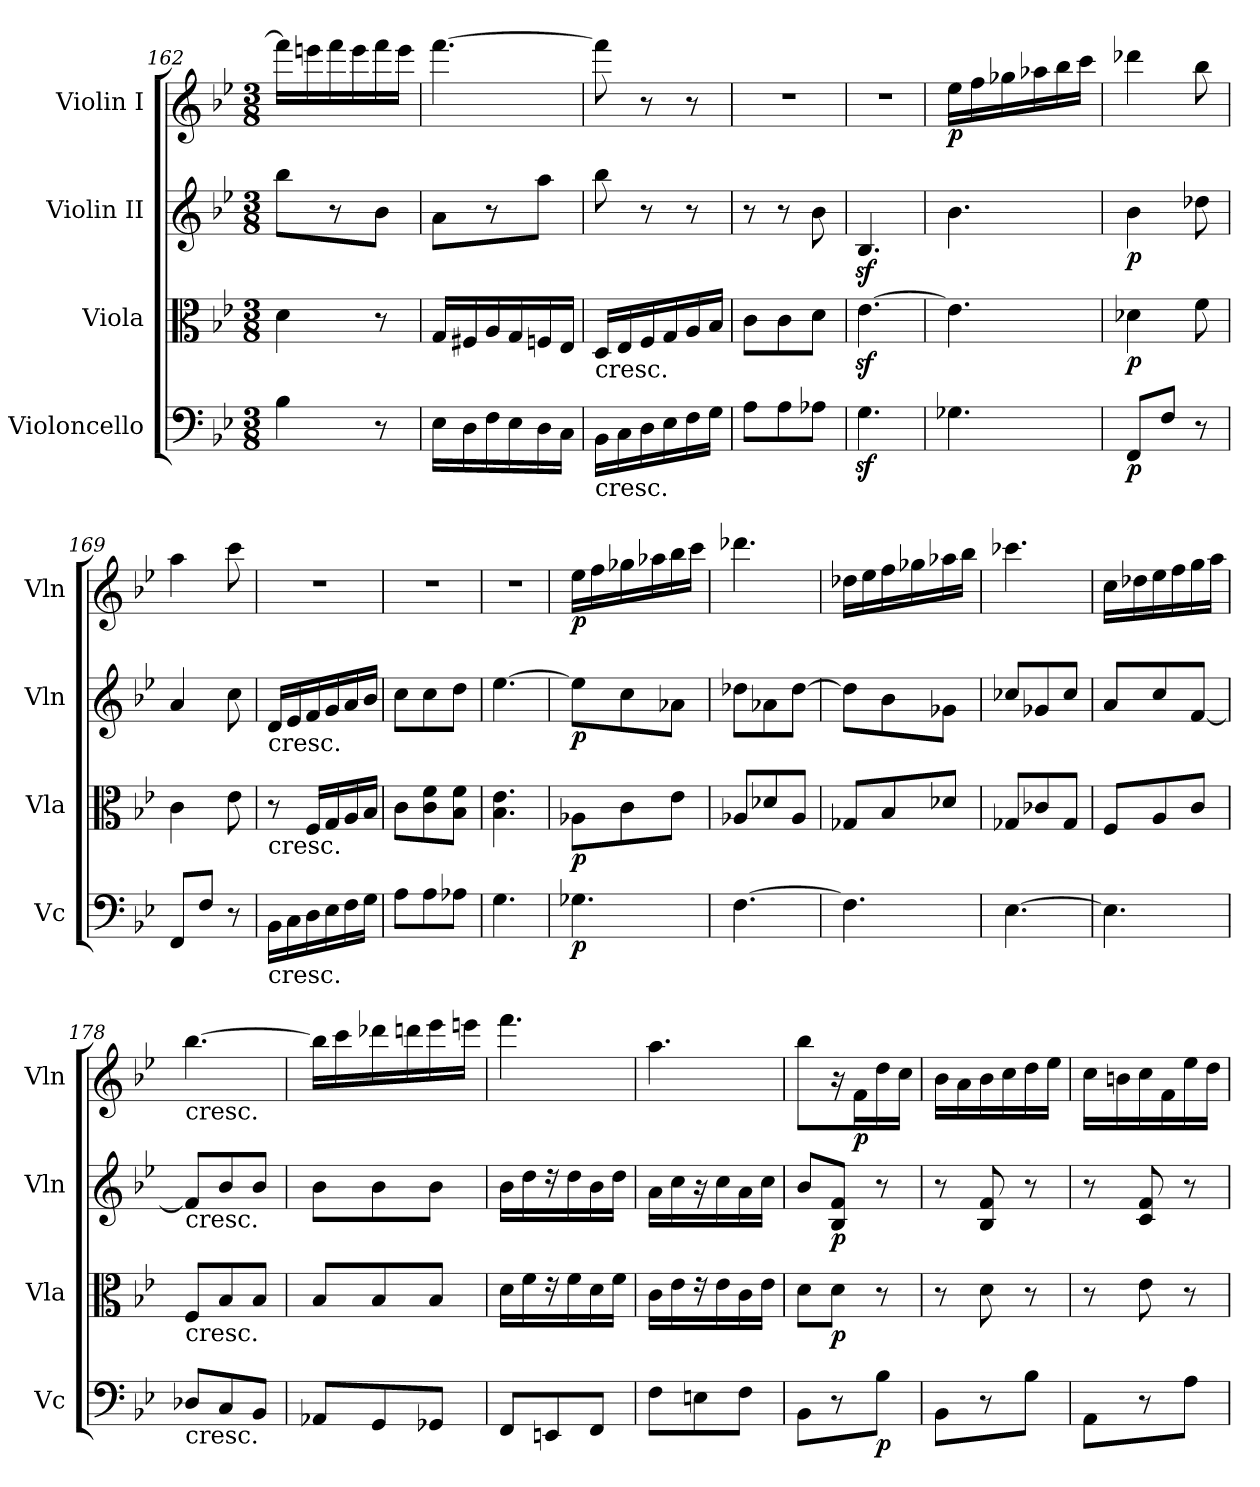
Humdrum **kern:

**kern	**dynam	**kern	**dynam	**kern	**dynam	**kern	**dynam
*part4	*part4	*part3	*part3	*part2	*part2	*part1	*part1
*staff4	*staff4	*staff3	*staff3	*staff2	*staff2	*staff1	*staff1
*I"Violoncello	*	*I"Viola	*	*I"Violin II	*	*I"Violin I	*
*I'Vc	*	*I'Vla	*	*I'Vln	*	*I'Vln	*
*clefF4	*	*clefC3	*	*clefG2	*	*clefG2	*
*k[b-e-]	*	*k[b-e-]	*	*k[b-e-]	*	*k[b-e-]	*
*M3/8	*	*M3/8	*	*M3/8	*	*M3/8	*
=162	=162	=162	=162	=162	=162	=162	=162
4B-\	.	4d\	.	8bb-\L	.	16fff\LL]	.
.	.	.	.	.	.	16eeen\	.
.	.	.	.	8r	.	16fff\	.
.	.	.	.	.	.	16eee\	.
8r	.	8r	.	8b-\J	.	16fff\	.
.	.	.	.	.	.	16eee\JJ	.
=163	=163	=163	=163	=163	=163	=163	=163
16E-\LL	.	16G/LL	.	8a\L	.	[4.fff\	.
16D\	.	16F#X/	.	.	.	.	.
16F\	.	16A/	.	8r	.	.	.
16E-\	.	16G/	.	.	.	.	.
16D\	.	16Fn/	.	8aa\J	.	.	.
16C\JJ	.	16E-/JJ	.	.	.	.	.
=164	=164	=164	=164	=164	=164	=164	=164
!	!	!LO:TX:b:t=cresc.	!	!	!	!	!
!LO:TX:b:t=cresc.	!	!	!	!	!	!	!
16BB-\LL	.	16D/LL	.	8bb-\	.	8fff\]	.
16C\	.	16E-/	.	.	.	.	.
16D\	.	16F/	.	8r	.	8r	.
16E-\	.	16G/	.	.	.	.	.
16F\	.	16A/	.	8r	.	8r	.
16G\JJ	.	16B-/JJ	.	.	.	.	.
=165	=165	=165	=165	=165	=165	=165	=165
8A\L	.	8c\L	.	8r	.	4.r	.
8A\	.	8c\	.	8r	.	.	.
8A-X\J	.	8d\J	.	8b-\	.	.	.
!!LO:LB:g=z
=166	=166	=166	=166	=166	=166	=166	=166
4.Gz<\	.	[4.e-z<\	.	4.B-z</	.	4.r	.
!!LO:PB:g=z
=167	=167	=167	=167	=167	=167	=167	=167
!	!	!	!	!	!	!	!LO:DY:b
4.G-X\	.	4.e-\]	.	4.b-\	.	16ee-\LL	p
.	.	.	.	.	.	16ff\	.
.	.	.	.	.	.	16gg-X\	.
.	.	.	.	.	.	16aa-X\	.
.	.	.	.	.	.	16bb-\	.
.	.	.	.	.	.	16ccc\JJ	.
=168	=168	=168	=168	=168	=168	=168	=168
!	!LO:DY:b	!	!LO:DY:b	!	!LO:DY:b	!	!
8FF/L	p	4d-X\	p	4b-\	p	4ddd-X\	.
8F/J	.	.	.	.	.	.	.
8r	.	8f\	.	8dd-X\	.	8bb-\	.
=169	=169	=169	=169	=169	=169	=169	=169
8FF/L	.	4c\	.	4a/	.	4aa\	.
8F/J	.	.	.	.	.	.	.
8r	.	8e-\	.	8cc\	.	8ccc\	.
=170	=170	=170	=170	=170	=170	=170	=170
!	!	!	!	!LO:TX:b:t=cresc.	!	!	!
!	!	!LO:TX:b:t=cresc.	!	!	!	!	!
!LO:TX:b:t=cresc.	!	!	!	!	!	!	!
16BB-\LL	.	8r	.	16d/LL	.	4.r	.
16C\	.	.	.	16e-/	.	.	.
16D\	.	16F/LL	.	16f/	.	.	.
16E-\	.	16G/	.	16g/	.	.	.
16F\	.	16A/	.	16a/	.	.	.
16G\JJ	.	16B-/JJ	.	16b-/JJ	.	.	.
=171	=171	=171	=171	=171	=171	=171	=171
8A\L	.	8c\L	.	8cc\L	.	4.r	.
8A\	.	8c\ 8f\	.	8cc\	.	.	.
8A-X\J	.	8B-\ 8f\J	.	8dd\J	.	.	.
=172	=172	=172	=172	=172	=172	=172	=172
4.G\	.	4.B-\ 4.e-\	.	[4.ee-\	.	4.r	.
!!LO:LB:g=z
=173	=173	=173	=173	=173	=173	=173	=173
!	!LO:DY:b	!	!LO:DY:b	!	!LO:DY:b	!	!LO:DY:b
4.G-X\	p	8A-X\L	p	8ee-\L]	p	16ee-\LL	p
.	.	.	.	.	.	16ff\	.
.	.	8c\	.	8cc\	.	16gg-X\	.
.	.	.	.	.	.	16aa-X\	.
.	.	8e-\J	.	8a-X\J	.	16bb-\	.
.	.	.	.	.	.	16ccc\JJ	.
!!LO:PB:g=z
=174	=174	=174	=174	=174	=174	=174	=174
[4.F\	.	8A-X/L	.	8dd-X\L	.	4.ddd-X\	.
.	.	8d-X/	.	8a-X\	.	.	.
.	.	8A-/J	.	[8dd-\J	.	.	.
=175	=175	=175	=175	=175	=175	=175	=175
4.F\]	.	8G-X/L	.	8dd-\L]	.	16dd-X\LL	.
.	.	.	.	.	.	16ee-\	.
.	.	8B-/	.	8b-\	.	16ff\	.
.	.	.	.	.	.	16gg-X\	.
.	.	8d-X/J	.	8g-X\J	.	16aa-X\	.
.	.	.	.	.	.	16bb-\JJ	.
=176	=176	=176	=176	=176	=176	=176	=176
[4.E-\	.	8G-X/L	.	8cc-X/L	.	4.ccc-X\	.
.	.	8c-X/	.	8g-X/	.	.	.
.	.	8G-/J	.	8cc-/J	.	.	.
=177	=177	=177	=177	=177	=177	=177	=177
4.E-\]	.	8F/L	.	8a/L	.	16cc\LL	.
.	.	.	.	.	.	16dd-X\	.
.	.	8A/	.	8cc/	.	16ee-\	.
.	.	.	.	.	.	16ff\	.
.	.	8c/J	.	[8f/J	.	16gg\	.
.	.	.	.	.	.	16aa\JJ	.
=178	=178	=178	=178	=178	=178	=178	=178
!	!	!	!	!	!	!LO:TX:b:t=cresc.	!
!	!	!	!	!LO:TX:b:t=cresc.	!	!	!
!	!	!LO:TX:b:t=cresc.	!	!	!	!	!
!LO:TX:b:t=cresc.	!	!	!	!	!	!	!
8D-X/L	.	8F/L	.	8f/L]	.	[4.bb-\	.
8C/	.	8B-/	.	8b-/	.	.	.
8BB-/J	.	8B-/J	.	8b-/J	.	.	.
!!LO:LB:g=z
=179	=179	=179	=179	=179	=179	=179	=179
8AA-X/L	.	8B-/L	.	8b-\L	.	16bb-\LL]	.
.	.	.	.	.	.	16ccc\	.
8GG/	.	8B-/	.	8b-\	.	16ddd-X\	.
.	.	.	.	.	.	16dddn\	.
8GG-X/J	.	8B-/J	.	8b-\J	.	16eee-\	.
.	.	.	.	.	.	16eeen\JJ	.
!!LO:PB:g=z
=180	=180	=180	=180	=180	=180	=180	=180
8FF/L	.	16d\LL	.	16b-\LL	.	4.fff\	.
.	.	16f\	.	16dd\	.	.	.
8EEn/	.	16r	.	16r	.	.	.
.	.	16f\	.	16dd\	.	.	.
8FF/J	.	16d\	.	16b-\	.	.	.
.	.	16f\JJ	.	16dd\JJ	.	.	.
=181	=181	=181	=181	=181	=181	=181	=181
8F\L	.	16c\LL	.	16a\LL	.	4.aa\	.
.	.	16e-\	.	16cc\	.	.	.
8En\	.	16r	.	16r	.	.	.
.	.	16e-\	.	16cc\	.	.	.
8F\J	.	16c\	.	16a\	.	.	.
.	.	16e-\JJ	.	16cc\JJ	.	.	.
=182	=182	=182	=182	=182	=182	=182	=182
8BB-\L	.	8d\L	.	8b-/L	.	8bb-\L	.
!	!	!	!LO:DY:b	!	!LO:DY:b	!	!
8r	.	8d\J	p	8B-/ 8f/J	p	16r	.
!	!	!	!	!	!	!	!LO:DY:b
.	.	.	.	.	.	16f\L	p
!	!LO:DY:b	!	!	!	!	!	!
8B-\J	p	8r	.	8r	.	16dd\	.
.	.	.	.	.	.	16cc\JJ	.
=183	=183	=183	=183	=183	=183	=183	=183
8BB-\L	.	8r	.	8r	.	16b-\LL	.
.	.	.	.	.	.	16a\	.
8r	.	8d\	.	8B-/ 8f/	.	16b-\	.
.	.	.	.	.	.	16cc\	.
8B-\J	.	8r	.	8r	.	16dd\	.
.	.	.	.	.	.	16ee-\JJ	.
=184	=184	=184	=184	=184	=184	=184	=184
8AA\L	.	8r	.	8r	.	16cc\LL	.
.	.	.	.	.	.	16bn\	.
8r	.	8e-\	.	8c/ 8f/	.	16cc\	.
.	.	.	.	.	.	16f\	.
8A\J	.	8r	.	8r	.	16ee-\	.
.	.	.	.	.	.	16dd\JJ	.
=	=	=	=	=	=	=	=
*-	*-	*-	*-	*-	*-	*-	*-
